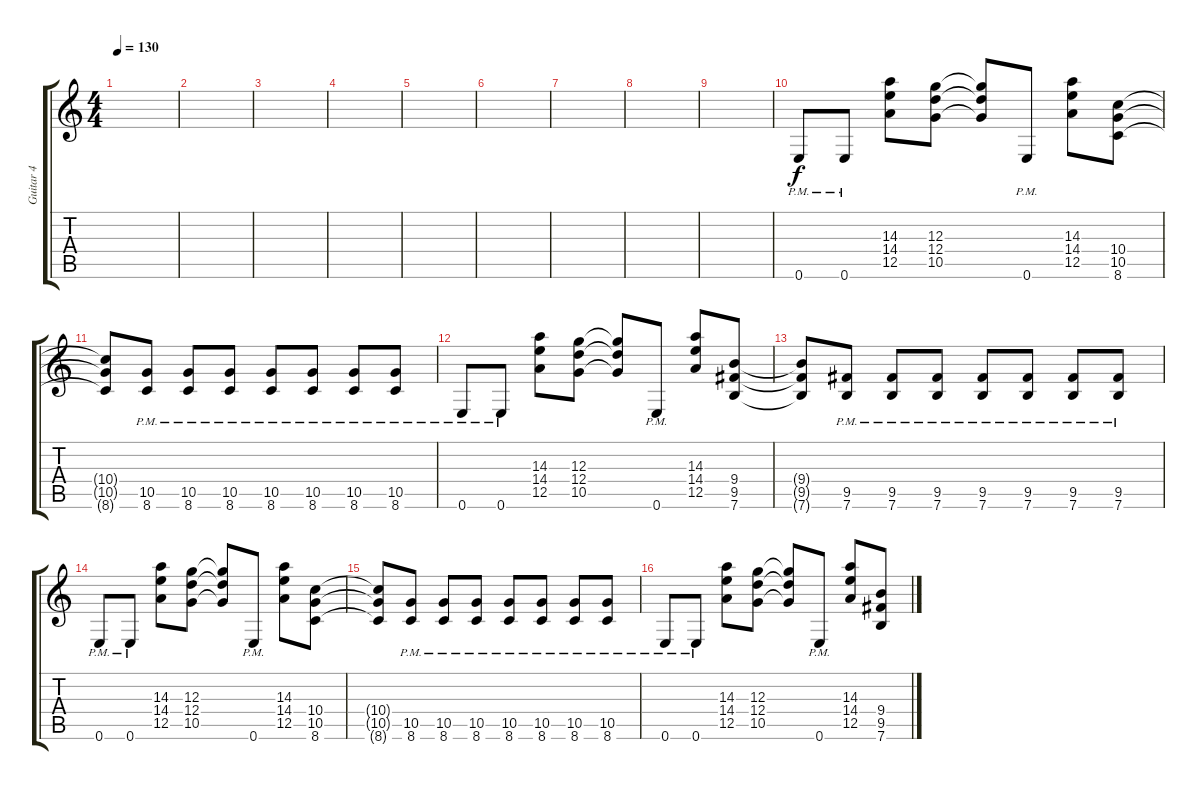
\track ("Guitar 4" "Guitar 4") {instrument distortionguitar}
\staff {score tabs}
\tuning (E4 B3 G3 D3 A2 E2) {hide}
\ts (4 4)
\tempo 130
\clef g2
\ks c
|
|
|
|
|
|
|
|
|
0.6{pm}.8 0.6{pm}.8 (14.3 14.4 12.5).8 (12.3 12.4 10.5).8 (12.3{t} 12.4{t} 10.5{t}).8 0.6{pm}.8 (14.3 14.4 12.5).8 (10.4 10.5 8.6).8 |
(10.4{t} 10.5{t} 8.6{t}).8 (10.5{pm} 8.6{pm}).8 (10.5{pm} 8.6{pm}).8 (10.5{pm} 8.6{pm}).8 (10.5{pm} 8.6{pm}).8 (10.5{pm} 8.6{pm}).8 (10.5{pm} 8.6{pm}).8 (10.5{pm} 8.6{pm}).8 |
0.6{pm}.8 0.6{pm}.8 (14.3 14.4 12.5).8 (12.3 12.4 10.5).8 (12.3{t} 12.4{t} 10.5{t}).8 0.6{pm}.8 (14.3 14.4 12.5).8 (9.4 9.5 7.6).8 |
(9.4{t} 9.5{t} 7.6{t}).8 (9.5{pm} 7.6{pm}).8 (9.5{pm} 7.6{pm}).8 (9.5{pm} 7.6{pm}).8 (9.5{pm} 7.6{pm}).8 (9.5{pm} 7.6{pm}).8 (9.5{pm} 7.6{pm}).8 (9.5{pm} 7.6{pm}).8 |
0.6{pm}.8 0.6{pm}.8 (14.3 14.4 12.5).8 (12.3 12.4 10.5).8 (12.3{t} 12.4{t} 10.5{t}).8 0.6{pm}.8 (14.3 14.4 12.5).8 (10.4 10.5 8.6).8 |
(10.4{t} 10.5{t} 8.6{t}).8 (10.5{pm} 8.6{pm}).8 (10.5{pm} 8.6{pm}).8 (10.5{pm} 8.6{pm}).8 (10.5{pm} 8.6{pm}).8 (10.5{pm} 8.6{pm}).8 (10.5{pm} 8.6{pm}).8 (10.5{pm} 8.6{pm}).8 |
0.6{pm}.8 0.6{pm}.8 (14.3 14.4 12.5).8 (12.3 12.4 10.5).8 (12.3{t} 12.4{t} 10.5{t}).8 0.6{pm}.8 (14.3 14.4 12.5).8 (9.4 9.5 7.6).8
